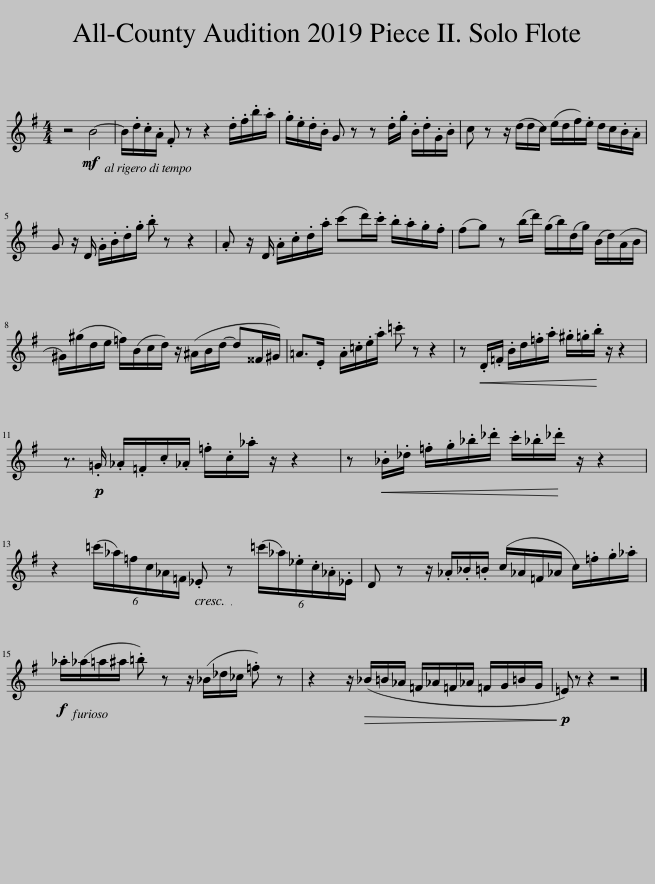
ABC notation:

X:1
L:1/8
M:4/4
I:linebreak $
K:G
V:1 treble
V:1
 z4!mf! B4- | B/.d/.c/.A/ .F z z2 .d/.f/.b/.a/ | .g/.e/.d/.B/ G z z .d/.g/ .B/.d/.G/.B/ | c z z/ (d/d/c/) (e/d/f/.e/) d/c/.B/.A/ |$ G z/ D/ .G/.B/.d/.g/ .b z z2 | %5
 .A z/ D/ .A/.c/.d/.a/ (c'd'/).c'/ .b/.a/.g/.f/ | (fg) z (b/d'/) (g/b/)(d/g/) (B/d/)(A/B/ |$ ^G/)(^g/d/e/ =f/)(B/c/d/) z/ (^A/B/d/- d^^F/^G/) | =A>.E .A/.=c/.e/.a/ .=c' z z2 | z!<(! .D/.=F/ .B/d/.=f/.a/ .^g/.=g/.b/ z/ z2!<)! |$ %10
 z3/2!p! .=G/ ._A/.=F/.c/._A/ .=f/.c/._a/ z/ z2 | z!<(! ._B/._d/ .=f/.g/._b/._d'/ .c'/._b/._d'/ z/ z2!<)! |$ z2 (6:4:6(=c'/_a/)=f/c/_A/=F/ ._E z (6:4:6(=c'/_a/)._e/.c/._A/._E/ | D z z/ ._A/._B/.=B/ (c/_A/=F/_A/ c/).=f/.g/._a/ |$!f! ._a/(_a/=a/^a/ .=b) z z/ (_B/_d/_c/ .=f) z | %15
 z2 z/!>(! (_B/=B/_A/ =F/_A/=F/_A/ =F/G/=B/G/!>)! |!p! =E) z z2 z4 |] %17
